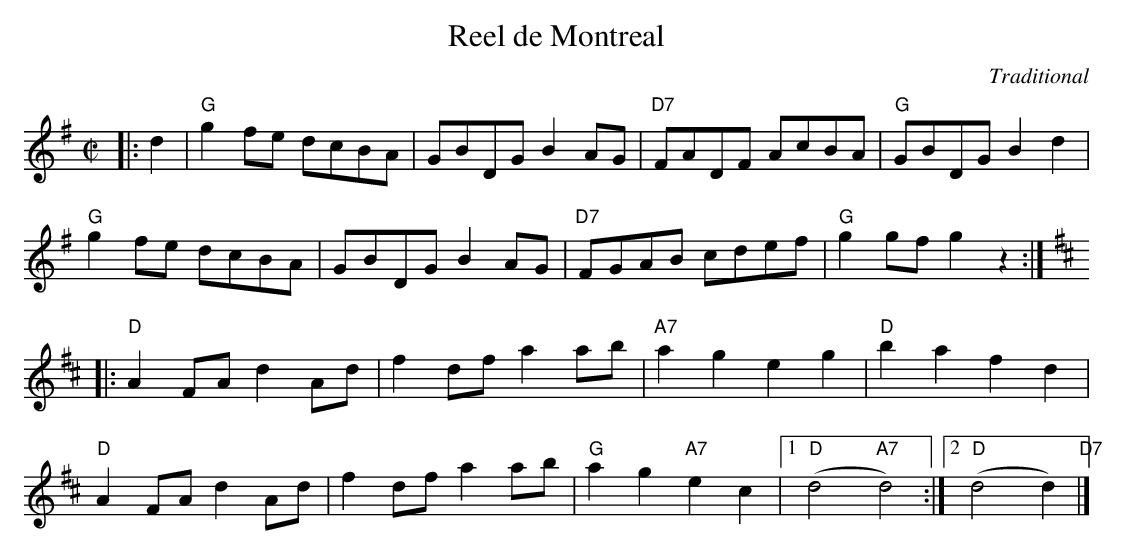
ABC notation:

X:1
T: Reel de Montreal
O: Traditional
M: C|
L: 1/8
K: G
|:d2| "G"g2 fe dcBA | GBDG B2AG | "D7"FADF AcBA | "G"GBDG B2d2 |
 "G"g2 fe dcBA | GBDG B2AG | "D7"FGAB cdef | "G"g2gf g2 z2 :|
K: D
|: "D"A2 FA d2Ad | f2df a2ab | "A7"a2g2 e2g2 | "D"b2a2 f2d2 |
 "D"A2 FA d2Ad | f2df a2ab | "G"a2g2 "A7"e2c2 |1 "D"(d4 "A7"d4) :|2 "D"(d4d2) "D7" |]
